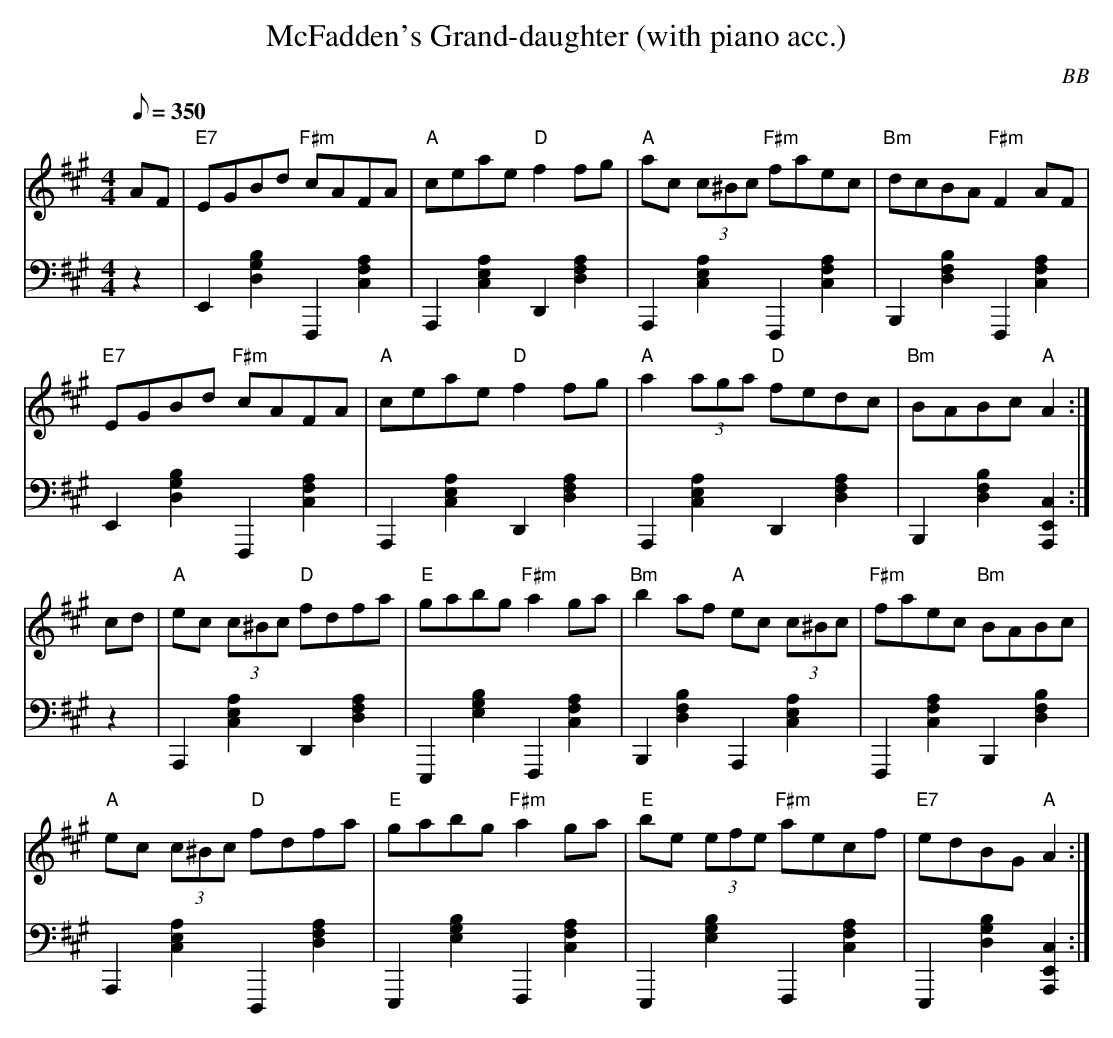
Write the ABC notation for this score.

X:1
T: McFadden's Grand-daughter (with piano acc.)
C: BB
Q: 1/8=350
M: 4/4
L: 1/8
V: 1 program 1 110 %fiddle
V: 2 volume=70 clef=bass m=D program 1 01
K: A
[V:1] AF|"E7"EGBd "F#m"cAFA|"A"ceae "D"f2 fg|"A"ac (3c^Bc "F#m"faec|"Bm"dcBA "F#m"F2 AF|
[V:2] z2|E,2[D2B2G2]F,,2[A2C2F2]|A,,2[A2C2E2]D,2[A2D2F2]|A,,2[A2C2E2]F,,2[A2C2F2]|\
B,,2[F2B2D2]F,,2[A2C2F2]|
[V:1] "E7"EGBd "F#m"cAFA|"A"ceae "D"f2 fg|"A"a2 (3aga "D"fedc|"Bm"BABc "A"A2 :|
[V:2] E,2[D2B2G2]F,,2[A2C2F2]|A,,2[A2C2E2]D,2[A2D2F2]|A,,2[A2C2E2]D,2[A2D2F2]|\
B,,2[F2B2D2][A,,2C2E,2]:|
[V:1] cd| "A"ec (3c^Bc "D"fdfa|"E"gabg "F#m"a2 ga|"Bm"b2 af "A"ec (3c^Bc|"F#m"faec "Bm"BABc|
[V:2] z2|A,,2[A2C2E2]D,2[A2D2F2]|E,,2[E2B2G2]F,,2[A2C2F2]|B,,2[F2B2D2]A,,2[A2C2E2]|\
F,,2[A2C2F2]B,,2[F2B2D2]|
[V:1] "A"ec (3c^Bc "D"fdfa|"E"gabg "F#m"a2 ga|"E"be (3efe "F#m"aecf|"E7"edBG "A"A2 :|
[V:2] A,,2[A2C2E2]D,,2[A2D2F2]|E,,2[E2B2G2]F,,2[A2C2F2]|E,,2[E2B2G2]F,,2[A2C2F2]|\
E,,2[D2B2G2][A,,2C2E,2] :|
